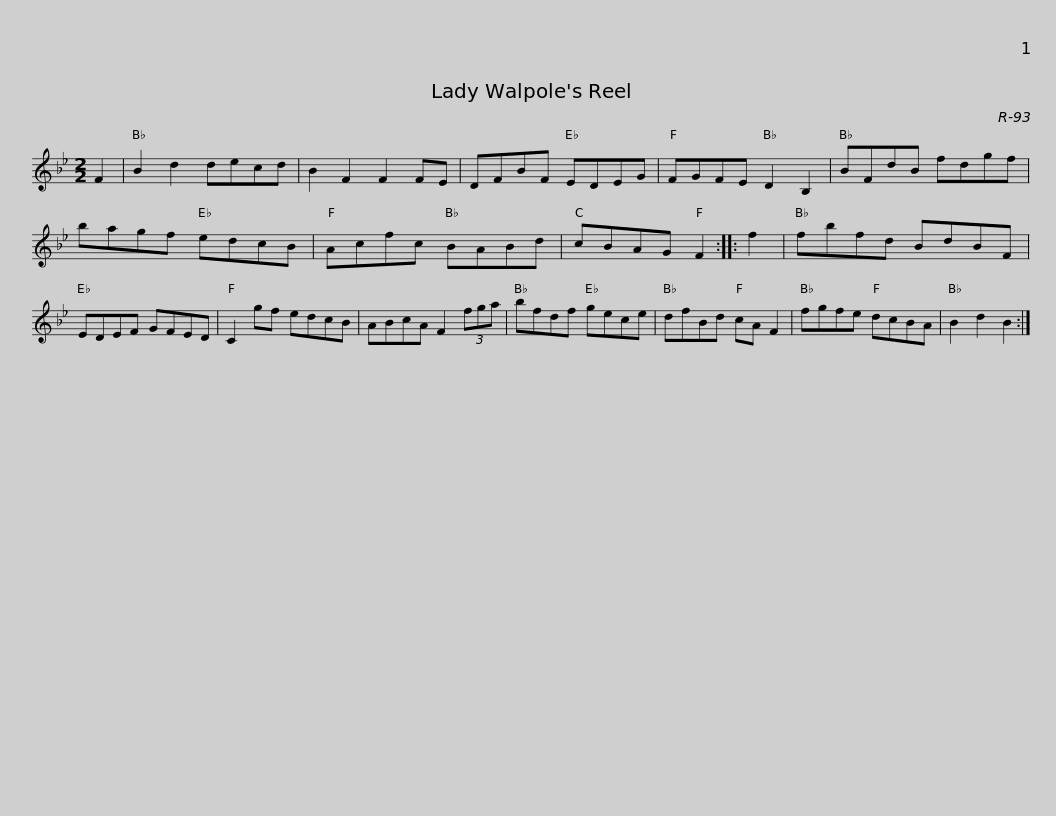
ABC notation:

X:1
L:1/8
M:2/2
I:linebreak $
K:Bb
V:1 treble
V:1
 F2 | B2 d2 decd | B2 F2 F2 FE | DFBF EDEG | FGFE D2 B,2 | %5
 BFdB fdgf | bagf edcB |$ Acfc BABd | cBAG F2 :: f2 | %10
 fbfd BdBF | EDEF GFED | C2 gf edcB |$ ABcA F2 (3fga | bfdf gece | %15
 dfBd cA F2 | fgfe dcBA | B2 d2 B2 :| %18
